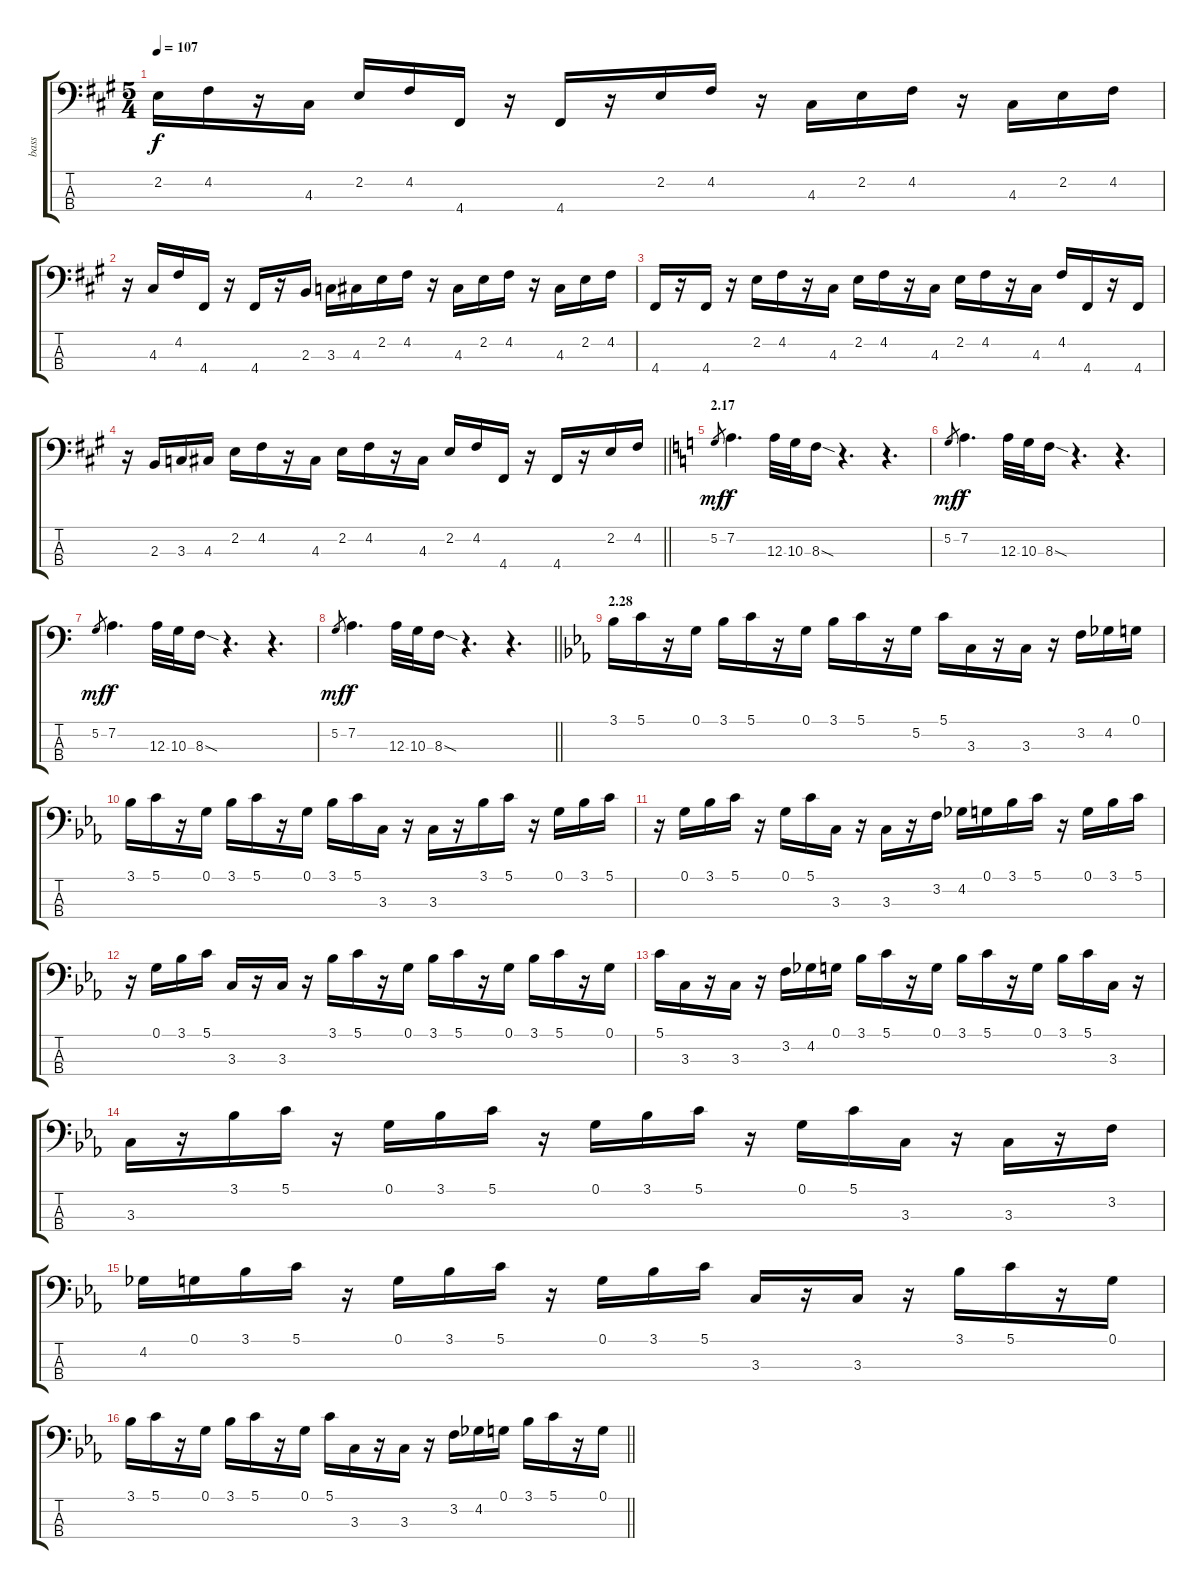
\track ("bass" "bass") {instrument electricbassfinger}
\staff {score tabs}
\tuning (G2 D2 A1 D1) {hide}
\ts (5 4)
\tempo 107
\clef f4
\ks a
2.2.16{dy f} 4.2.16 r.16 4.3.16 2.2.16 4.2.16 4.4.16 r.16 4.4.16 r.16 2.2.16 4.2.16 r.16 4.3.16 2.2.16 4.2.16 r.16 4.3.16 2.2.16 4.2.16 |
r.16 4.3.16 4.2.16 4.4.16 r.16 4.4.16 r.16 2.3.16 3.3.16 4.3.16 2.2.16 4.2.16 r.16 4.3.16 2.2.16 4.2.16 r.16 4.3.16 2.2.16 4.2.16 |
4.4.16 r.16 4.4.16 r.16 2.2.16 4.2.16 r.16 4.3.16 2.2.16 4.2.16 r.16 4.3.16 2.2.16 4.2.16 r.16 4.3.16 4.2.16 4.4.16 r.16 4.4.16 |
\barLineRight lightlight
r.16 2.3.16 3.3.16 4.3.16 2.2.16 4.2.16 r.16 4.3.16 2.2.16 4.2.16 r.16 4.3.16 2.2.16 4.2.16 4.4.16 r.16 4.4.16 r.16 2.2.16 4.2.16 |
\section ("" "2.17")
\ks c
5.2.8{gr dy mf} 7.2.4{d dy f} 12.3.32 10.3.32 8.3{sod}.16 r.4{d} r.4{d} |
5.2.8{gr dy mf} 7.2.4{d dy f} 12.3.32 10.3.32 8.3{sod}.16 r.4{d} r.4{d} |
5.2.8{gr dy mf} 7.2.4{d dy f} 12.3.32 10.3.32 8.3{sod}.16 r.4{d} r.4{d} |
\barLineRight lightlight
5.2.8{gr dy mf} 7.2.4{d dy f} 12.3.32 10.3.32 8.3{sod}.16 r.4{d} r.4{d} |
\section ("" "2.28")
\ks eb
3.1.16 5.1.16 r.16 0.1.16 3.1.16 5.1.16 r.16 0.1.16 3.1.16 5.1.16 r.16 5.2.16 5.1.16 3.3.16 r.16 3.3.16 r.16 3.2.16 4.2.16 0.1.16 |
3.1.16 5.1.16 r.16 0.1.16 3.1.16 5.1.16 r.16 0.1.16 3.1.16 5.1.16 3.3.16 r.16 3.3.16 r.16 3.1.16 5.1.16 r.16 0.1.16 3.1.16 5.1.16 |
r.16 0.1.16 3.1.16 5.1.16 r.16 0.1.16 5.1.16 3.3.16 r.16 3.3.16 r.16 3.2.16 4.2.16 0.1.16 3.1.16 5.1.16 r.16 0.1.16 3.1.16 5.1.16 |
r.16 0.1.16 3.1.16 5.1.16 3.3.16 r.16 3.3.16 r.16 3.1.16 5.1.16 r.16 0.1.16 3.1.16 5.1.16 r.16 0.1.16 3.1.16 5.1.16 r.16 0.1.16 |
5.1.16 3.3.16 r.16 3.3.16 r.16 3.2.16 4.2.16 0.1.16 3.1.16 5.1.16 r.16 0.1.16 3.1.16 5.1.16 r.16 0.1.16 3.1.16 5.1.16 3.3.16 r.16 |
3.3.16 r.16 3.1.16 5.1.16 r.16 0.1.16 3.1.16 5.1.16 r.16 0.1.16 3.1.16 5.1.16 r.16 0.1.16 5.1.16 3.3.16 r.16 3.3.16 r.16 3.2.16 |
4.2.16 0.1.16 3.1.16 5.1.16 r.16 0.1.16 3.1.16 5.1.16 r.16 0.1.16 3.1.16 5.1.16 3.3.16 r.16 3.3.16 r.16 3.1.16 5.1.16 r.16 0.1.16 |
\barLineRight lightlight
3.1.16 5.1.16 r.16 0.1.16 3.1.16 5.1.16 r.16 0.1.16 5.1.16 3.3.16 r.16 3.3.16 r.16 3.2.16 4.2.16 0.1.16 3.1.16 5.1.16 r.16 0.1.16
